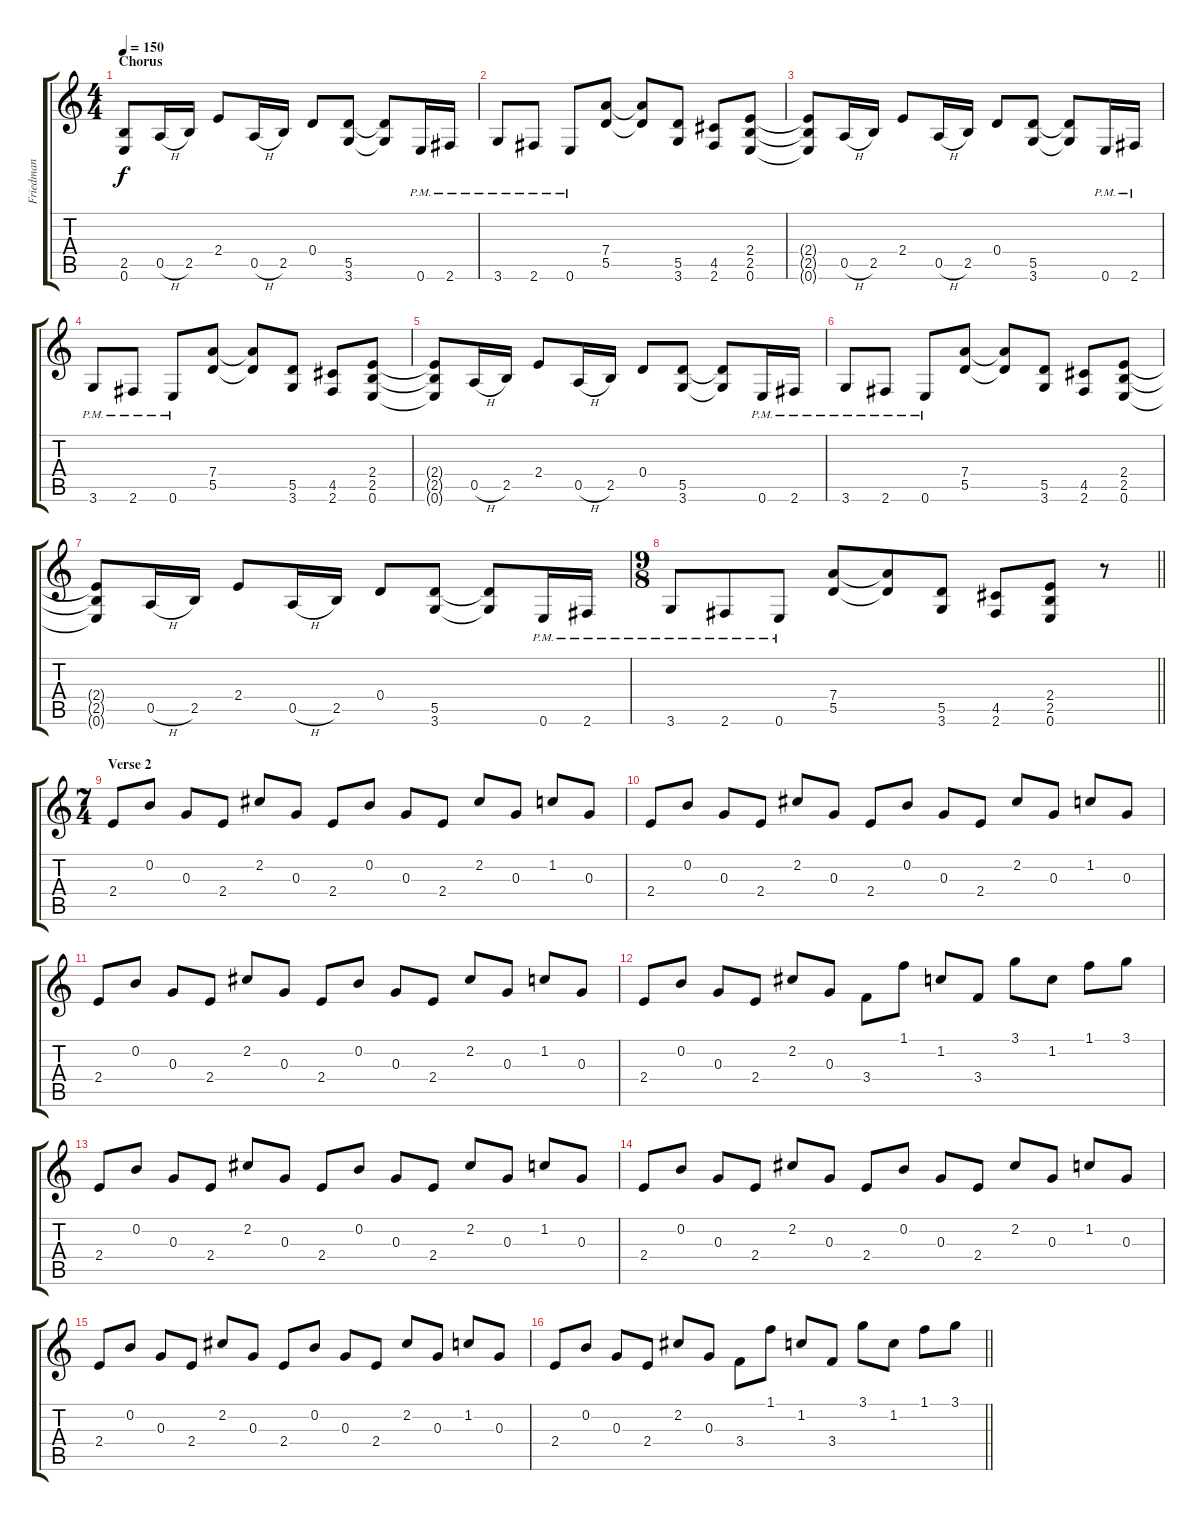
\track ("Friedman" "Friedman") {instrument distortionguitar}
\staff {score tabs}
\tuning (E4 B3 G3 D3 A2 E2) {hide}
\ts (4 4)
\section ("" "Chorus")
\tempo 150
\clef g2
\ks c
(2.5 0.6).8{dy f} 0.5{h}.16 2.5.16 2.4.8 0.5{h}.16 2.5.16 0.4.8 (5.5 3.6).8 (5.5{t} 3.6{t}).8 0.6{pm}.16 2.6{pm}.16 |
3.6{pm}.8 2.6{pm}.8 0.6{pm}.8 (7.4 5.5).8 (7.4{t} 5.5{t}).8 (5.5 3.6).8 (4.5 2.6).8 (2.4 2.5 0.6).8 |
(2.4{t} 2.5{t} 0.6{t}).8 0.5{h}.16 2.5.16 2.4.8 0.5{h}.16 2.5.16 0.4.8 (5.5 3.6).8 (5.5{t} 3.6{t}).8 0.6{pm}.16 2.6{pm}.16 |
3.6{pm}.8 2.6{pm}.8 0.6{pm}.8 (7.4 5.5).8 (7.4{t} 5.5{t}).8 (5.5 3.6).8 (4.5 2.6).8 (2.4 2.5 0.6).8 |
(2.4{t} 2.5{t} 0.6{t}).8 0.5{h}.16 2.5.16 2.4.8 0.5{h}.16 2.5.16 0.4.8 (5.5 3.6).8 (5.5{t} 3.6{t}).8 0.6{pm}.16 2.6{pm}.16 |
3.6{pm}.8 2.6{pm}.8 0.6{pm}.8 (7.4 5.5).8 (7.4{t} 5.5{t}).8 (5.5 3.6).8 (4.5 2.6).8 (2.4 2.5 0.6).8 |
(2.4{t} 2.5{t} 0.6{t}).8 0.5{h}.16 2.5.16 2.4.8 0.5{h}.16 2.5.16 0.4.8 (5.5 3.6).8 (5.5{t} 3.6{t}).8 0.6{pm}.16 2.6{pm}.16 |
\ts (9 8)
\barLineRight lightlight
3.6{pm}.8 2.6{pm}.8 0.6{pm}.8 (7.4 5.5).8 (7.4{t} 5.5{t}).8 (5.5 3.6).8 (4.5 2.6).8 (2.4 2.5 0.6).8 r.8 |
\ts (7 4)
\section ("" "Verse 2")
2.4.8{volume 10 instrument acousticguitarsteel} 0.2.8 0.3.8 2.4.8 2.2.8 0.3.8 2.4.8 0.2.8 0.3.8 2.4.8 2.2.8 0.3.8 1.2.8 0.3.8 |
2.4.8 0.2.8 0.3.8 2.4.8 2.2.8 0.3.8 2.4.8 0.2.8 0.3.8 2.4.8 2.2.8 0.3.8 1.2.8 0.3.8 |
2.4.8 0.2.8 0.3.8 2.4.8 2.2.8 0.3.8 2.4.8 0.2.8 0.3.8 2.4.8 2.2.8 0.3.8 1.2.8 0.3.8 |
2.4.8 0.2.8 0.3.8 2.4.8 2.2.8 0.3.8 3.4.8 1.1.8 1.2.8 3.4.8 3.1.8 1.2.8 1.1.8 3.1.8 |
2.4.8 0.2.8 0.3.8 2.4.8 2.2.8 0.3.8 2.4.8 0.2.8 0.3.8 2.4.8 2.2.8 0.3.8 1.2.8 0.3.8 |
2.4.8 0.2.8 0.3.8 2.4.8 2.2.8 0.3.8 2.4.8 0.2.8 0.3.8 2.4.8 2.2.8 0.3.8 1.2.8 0.3.8 |
2.4.8 0.2.8 0.3.8 2.4.8 2.2.8 0.3.8 2.4.8 0.2.8 0.3.8 2.4.8 2.2.8 0.3.8 1.2.8 0.3.8 |
\barLineRight lightlight
2.4.8 0.2.8 0.3.8 2.4.8 2.2.8 0.3.8 3.4.8 1.1.8 1.2.8 3.4.8 3.1.8 1.2.8 1.1.8 3.1.8
